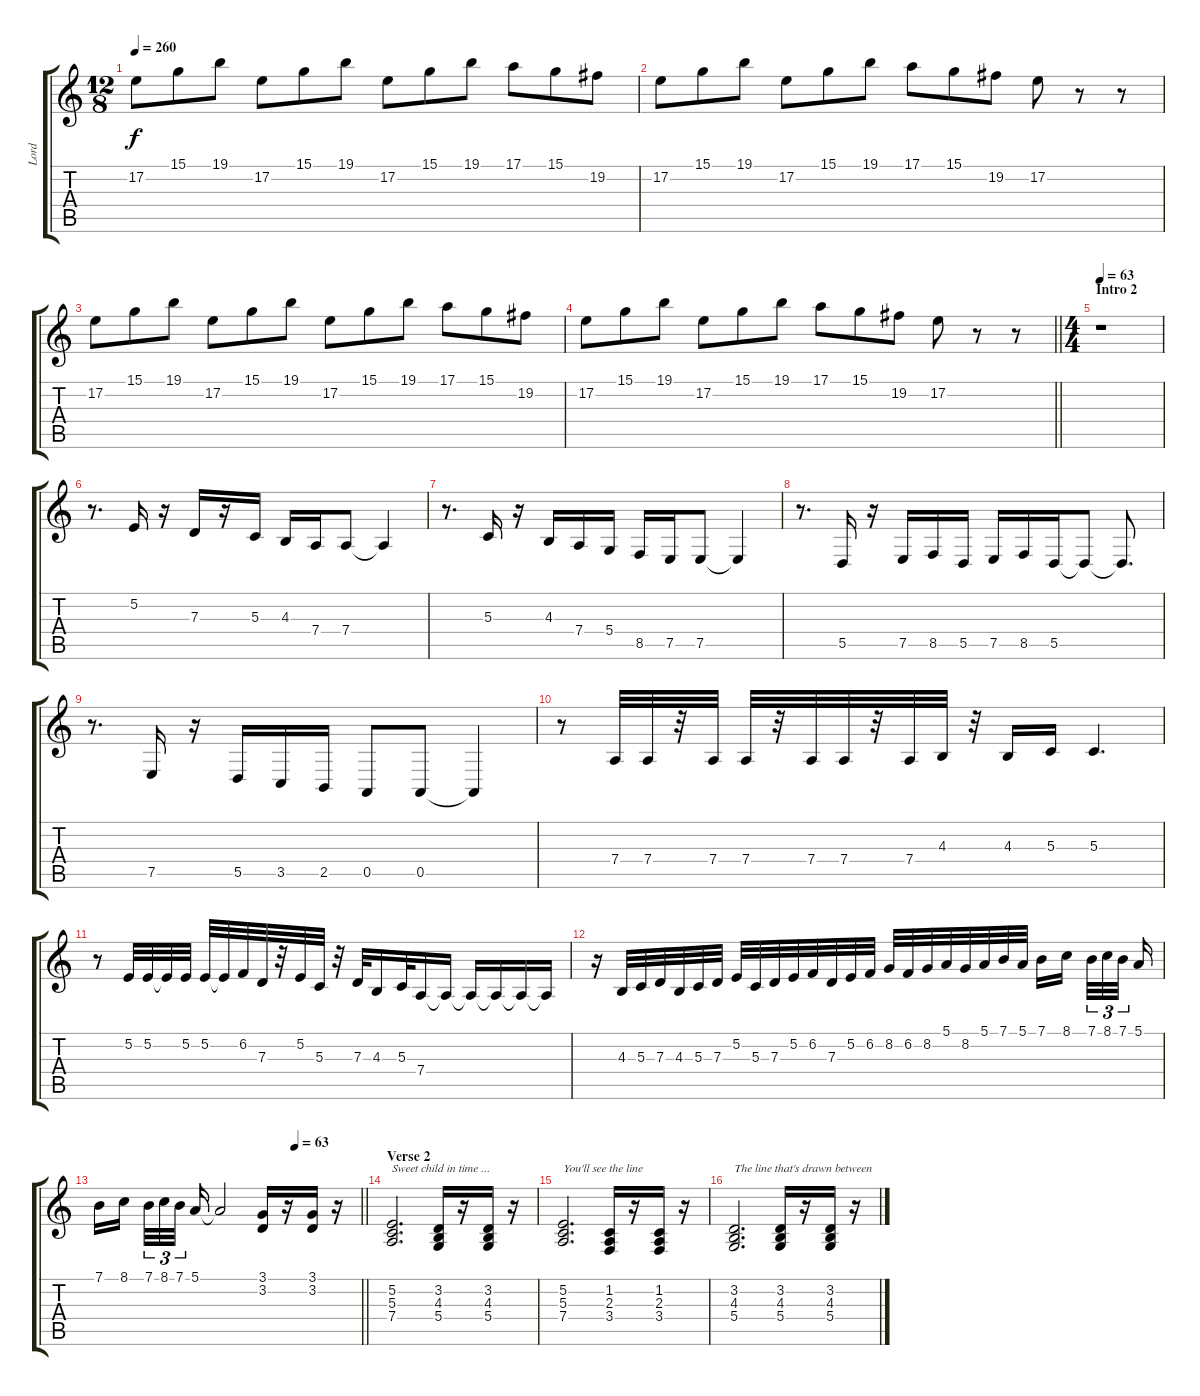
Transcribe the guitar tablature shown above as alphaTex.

\track ("Lord" "Lord") {instrument marimba}
\staff {score tabs}
\tuning (E4 B3 G3 D3 A2 E2) {hide}
\ts (12 8)
\tempo 260
\clef g2
\ks c
17.2.8{dy f} 15.1.8 19.1.8 17.2.8 15.1.8 19.1.8 17.2.8 15.1.8 19.1.8 17.1.8 15.1.8 19.2.8 |
17.2.8 15.1.8 19.1.8 17.2.8 15.1.8 19.1.8 17.1.8 15.1.8 19.2.8 17.2.8 r.8 r.8 |
17.2.8 15.1.8 19.1.8 17.2.8 15.1.8 19.1.8 17.2.8 15.1.8 19.1.8 17.1.8 15.1.8 19.2.8 |
\barLineRight lightlight
17.2.8 15.1.8 19.1.8 17.2.8 15.1.8 19.1.8 17.1.8 15.1.8 19.2.8 17.2.8 r.8 r.8 |
\ts (4 4)
\section ("" "Intro 2")
\tempo 63
r.1 |
r.8{d} 5.2.16 r.16 7.3.16 r.16 5.3.16 4.3.16 7.4.16 7.4.8 7.4{t}.4 |
r.8{d} 5.3.16 r.16 4.3.16 7.4.16 5.4.16 8.5.16 7.5.16 7.5.8 7.5{t}.4 |
r.8{d} 5.5.16 r.16 7.5.16 8.5.16 5.5.16 7.5.16 8.5.16 5.5.16 5.5{t}.8 5.5{t}.8{d} |
r.8{d} 7.5.16 r.16 5.5.16 3.5.16 2.5.16 0.5.8 0.5.8 0.5{t}.4 |
r.8 7.4.32 7.4.32 r.32 7.4.32 7.4.32 r.32 7.4.32 7.4.32 r.32 7.4.32 4.3.32 r.32 4.3.16 5.3.16 5.3.4{d} |
r.8 5.2.32 5.2.32 5.2{t}.32 5.2.32 5.2.32 5.2{t}.32 6.2.32 7.3.32 r.32 5.2.32 5.3.32 r.32 7.3.32 4.3.16 5.3.32 7.4.16 7.4{t}.16 7.4{t}.16 7.4{t}.16 7.4{t}.16 7.4{t}.16 |
r.16 4.3.32 5.3.32 7.3.32 4.3.32 5.3.32 7.3.32 5.2.32 5.3.32 7.3.32 5.2.32 6.2.32 7.3.32 5.2.32 6.2.32 8.2.32 6.2.32 8.2.32 5.1.32 8.2.32 5.1.32 7.1.32 5.1.32 7.1.16 8.1.16{beam splitsecondary} 7.1.32{tu (3 2)} 8.1.32{tu (3 2)} 7.1.32{tu (3 2) beam splitsecondary} 5.1.16 |
\tempo (63 0.75)
\barLineRight lightlight
7.1.16 8.1.16{beam splitsecondary} 7.1.32{tu (3 2)} 8.1.32{tu (3 2)} 7.1.32{tu (3 2) beam splitsecondary} 5.1.16 5.1{t}.2 (3.1 3.2).16 r.16 (3.1 3.2).16 r.16 |
\section ("" "Verse 2")
(5.2 5.3 7.4).2{d txt "Sweet child in time ..."} (3.2 4.3 5.4).16 r.16 (3.2 4.3 5.4).16 r.16 |
(5.2 5.3 7.4).2{d txt "You'll see the line"} (1.2 2.3 3.4).16 r.16 (1.2 2.3 3.4).16 r.16 |
(3.2 4.3 5.4).2{d txt "The line that's drawn between"} (3.2 4.3 5.4).16 r.16 (3.2 4.3 5.4).16 r.16
